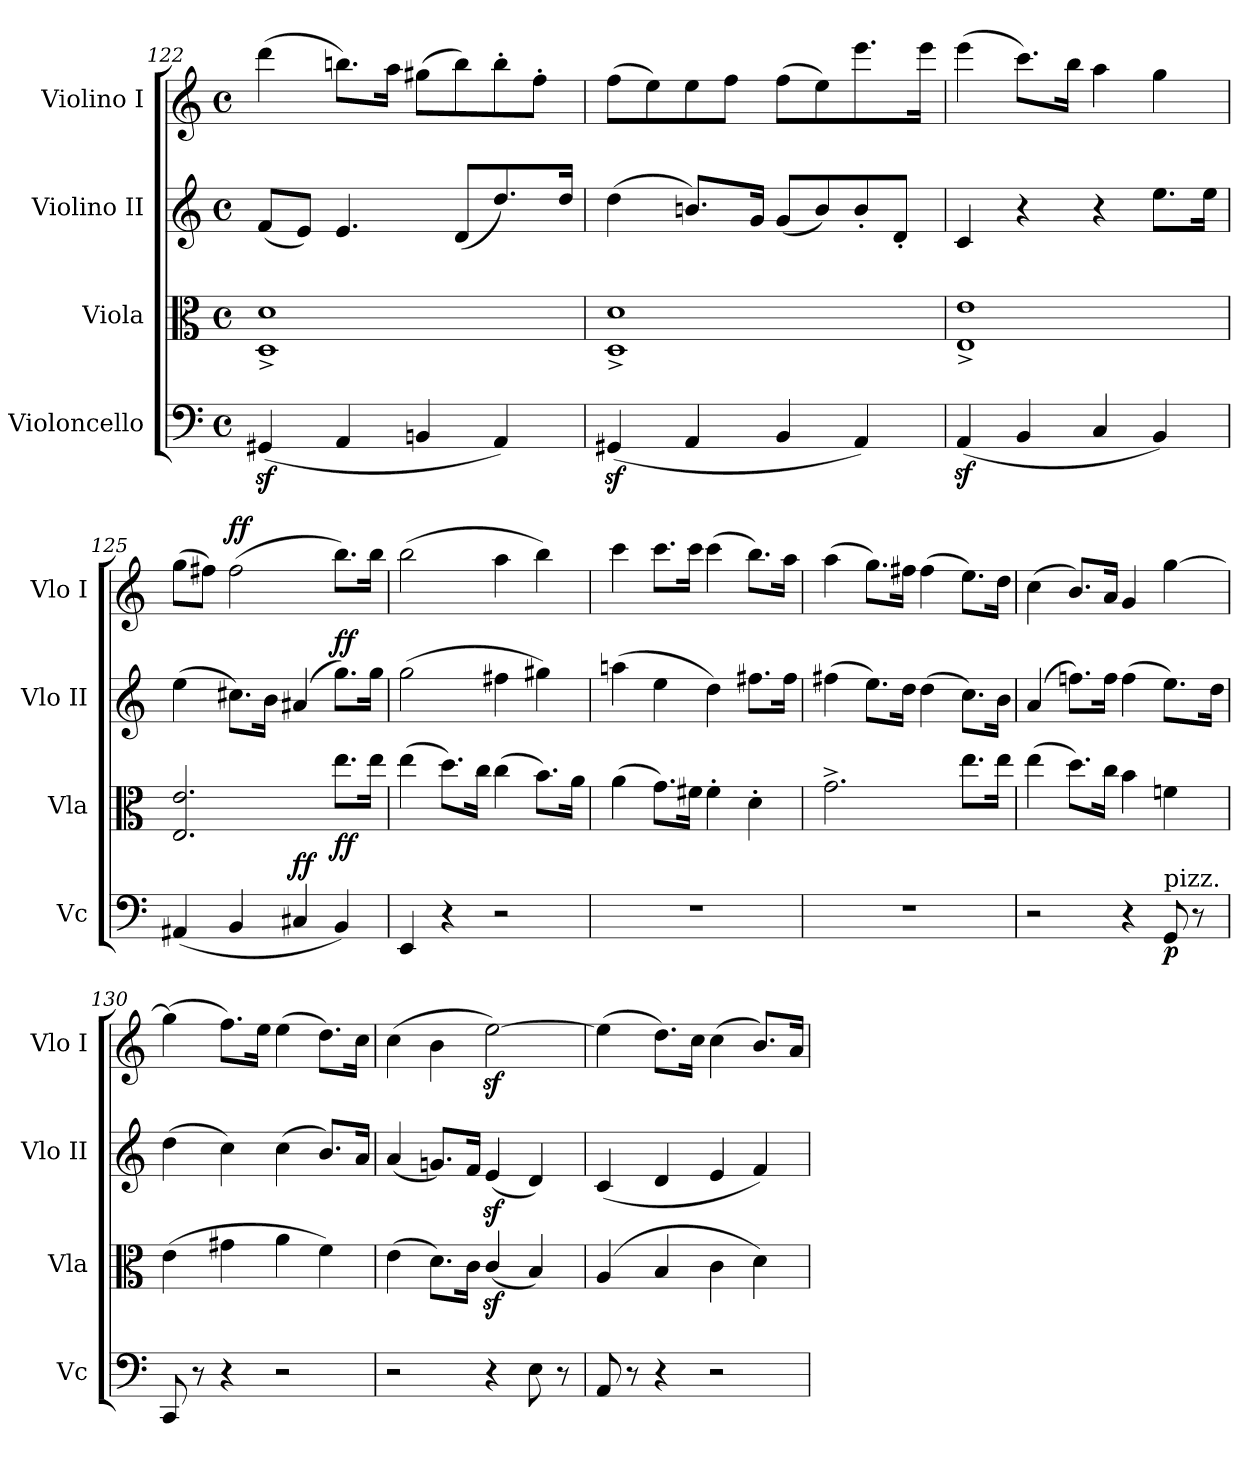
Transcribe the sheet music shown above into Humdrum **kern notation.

**kern	**dynam	**kern	**dynam	**kern	**dynam	**kern	**dynam
*part4	*part4	*part3	*part3	*part2	*part2	*part1	*part1
*staff4	*staff4	*staff3	*staff3	*staff2	*staff2	*staff1	*staff1
*I"Violoncello	*	*I"Viola	*	*I"Violino II	*	*I"Violino I	*
*I'Vc	*	*I'Vla	*	*I'Vlo II	*	*I'Vlo I	*
*clefF4	*	*clefC3	*	*clefG2	*	*clefG2	*
*k[]	*	*k[]	*	*k[]	*	*k[]	*
*M4/4	*	*M4/4	*	*M4/4	*	*M4/4	*
*met(c)	*	*met(c)	*	*met(c)	*	*met(c)	*
=122	=122	=122	=122	=122	=122	=122	=122
(4GG#Xz</	.	1D^ 1d^	.	(8f/L	.	(4ddd\	.
.	.	.	.	8e/J)	.	.	.
4AA/	.	.	.	4.e/	.	8.bbn\L)	.
.	.	.	.	.	.	16aa\Jk	.
4BBn/	.	.	.	.	.	(8gg#X\L	.
.	.	.	.	(8d/L	.	8bb\)	.
4AA/)	.	.	.	8.dd/)	.	8bb'\	.
.	.	.	.	.	.	8ff'\J	.
.	.	.	.	16dd/Jk	.	.	.
=123	=123	=123	=123	=123	=123	=123	=123
(4GG#Xz</	.	1D^ 1d^	.	(4dd\	.	(8ff\L	.
.	.	.	.	.	.	8ee\)	.
4AA/	.	.	.	8.bn/L)	.	8ee\	.
.	.	.	.	.	.	8ff\J	.
.	.	.	.	16g/Jk	.	.	.
4BB/	.	.	.	(8g/L	.	(8ff\L	.
.	.	.	.	8b/)	.	8ee\)	.
4AA/)	.	.	.	8b'/	.	8.eee\	.
.	.	.	.	8d'/J	.	.	.
.	.	.	.	.	.	16eee\Jk	.
=124	=124	=124	=124	=124	=124	=124	=124
(4AAz</	.	1E^ 1e^	.	4c/	.	(4eee\	.
4BB/	.	.	.	4r	.	8.ccc\L)	.
.	.	.	.	.	.	16bb\Jk	.
4C/	.	.	.	4r	.	4aa\	.
4BB/)	.	.	.	8.ee\L	.	4gg\	.
.	.	.	.	16ee\Jk	.	.	.
=125	=125	=125	=125	=125	=125	=125	=125
(4AA#X/	.	2.E/ 2.e/	.	(4ee\	.	(8gg\L	.
.	.	.	.	.	.	8ff#X\J)	.
!	!	!	!	!	!	!	!LO:DY:a
4BB/	.	.	.	8.cc#X\L)	.	(2ff#\	ff
.	.	.	.	16b\Jk	.	.	.
!	!LO:DY:a	!	!	!	!	!	!
4C#X/	ff	.	.	(4a#X/	.	.	.
!	!	!	!LO:DY:b	!	!LO:DY:a	!	!
4BB/)	.	8.ee\L	ff	8.gg\L)	ff	8.bb\L)	.
.	.	16ee\Jk	.	16gg\Jk	.	16bb\Jk	.
=126	=126	=126	=126	=126	=126	=126	=126
4EE/	.	(4ee\	.	(2gg\	.	(2bb\	.
4r	.	8.dd\L)	.	.	.	.	.
.	.	16cc\Jk	.	.	.	.	.
2r	.	(4cc\	.	4ff#X\	.	4aa\	.
.	.	8.b\L)	.	4gg#X\)	.	4bb\)	.
.	.	16a\Jk	.	.	.	.	.
!!LO:LB:g=z
=127	=127	=127	=127	=127	=127	=127	=127
1r	.	(4a\	.	(4aan\	.	4ccc\	.
.	.	8.g\L)	.	4ee\	.	8.ccc\L	.
.	.	16f#X\Jk	.	.	.	16ccc\Jk	.
.	.	4f#'\	.	4dd\)	.	(4ccc\	.
.	.	4d'\	.	8.ff#X\L	.	8.bb\L)	.
.	.	.	.	16ff#\Jk	.	16aa\Jk	.
=128	=128	=128	=128	=128	=128	=128	=128
1r	.	2.g^\	.	(4ff#X\	.	(4aa\	.
.	.	.	.	8.ee\L)	.	8.gg\L)	.
.	.	.	.	16dd\Jk	.	16ff#X\Jk	.
.	.	.	.	(4dd\	.	(4ff#\	.
.	.	8.ee\L	.	8.cc\L)	.	8.ee\L)	.
.	.	16ee\Jk	.	16b\Jk	.	16dd\Jk	.
=129	=129	=129	=129	=129	=129	=129	=129
2r	.	(4ee\	.	(4a/	.	(4cc\	.
.	.	8.dd\L)	.	8.ffn\L)	.	8.b/L)	.
.	.	16cc\Jk	.	16ff\Jk	.	16a/Jk	.
4r	.	4b\	.	(4ff\	.	4g/	.
!LO:TX:a:t=pizz.	!	!	!	!	!	!	!
!	!LO:DY:b	!	!	!	!	!	!
8GG/	p	4fn\	.	8.ee\L)	.	[4gg\	.
8r	.	.	.	.	.	.	.
.	.	.	.	16dd\Jk	.	.	.
=130	=130	=130	=130	=130	=130	=130	=130
8CC/	.	(4e\	.	(4dd\	.	(4gg\]	.
8r	.	.	.	.	.	.	.
4r	.	4g#X\	.	4cc\)	.	8.ff\L)	.
.	.	.	.	.	.	16ee\Jk	.
2r	.	4a\	.	(4cc\	.	(4ee\	.
.	.	4f\)	.	8.b/L)	.	8.dd\L)	.
.	.	.	.	16a/Jk	.	16cc\Jk	.
=131	=131	=131	=131	=131	=131	=131	=131
2r	.	(4e\	.	(4a/	.	(4cc\	.
.	.	8.d\L)	.	8.gn/L)	.	4b\	.
.	.	16c\Jk	.	16f/Jk	.	.	.
4r	.	(4cz>/	.	(4ez>/	.	[2eez>\)	.
8E\	.	4B/)	.	4d/)	.	.	.
8r	.	.	.	.	.	.	.
=132	=132	=132	=132	=132	=132	=132	=132
8AA/	.	(4A/	.	(4c/	.	(4ee\]	.
8r	.	.	.	.	.	.	.
4r	.	4B/	.	4d/	.	8.dd\L)	.
.	.	.	.	.	.	16cc\Jk	.
2r	.	4c\	.	4e/	.	(4cc\	.
.	.	4d\)	.	4f/)	.	8.b/L)	.
.	.	.	.	.	.	16a/Jk	.
=	=	=	=	=	=	=	=
*-	*-	*-	*-	*-	*-	*-	*-
